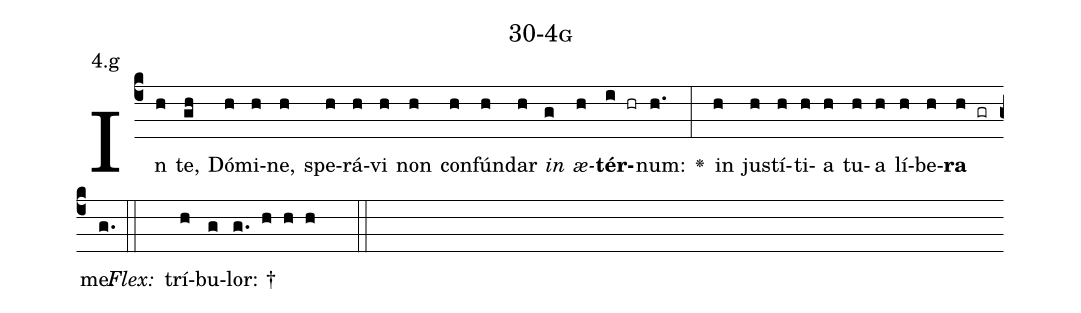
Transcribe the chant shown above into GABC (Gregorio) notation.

name: 30-4g;
annotation: 4.g;
%%
(c4)In(h) te,(gh) Dó(h)mi(h)ne,(h) spe(h)rá(h)vi(h) non(h) con(h)fún(h)dar(h) <i>in</i>(g) <i>æ</i>(h)<b>tér</b>(i hr)num:(h.) <v>\greheightstar</v>(:) in(h) jus(h)tí(h)ti(h)a(h) tu(h)a(h) lí(h)be(h)<b>ra</b>(h gr) me.(g.) (::)
<i>Flex:</i>()  trí(h)bu(g)lor: †(g. h h h  ::)

%E(h) u(h) o(h) u(h) a(h) e.(g.) (::)
